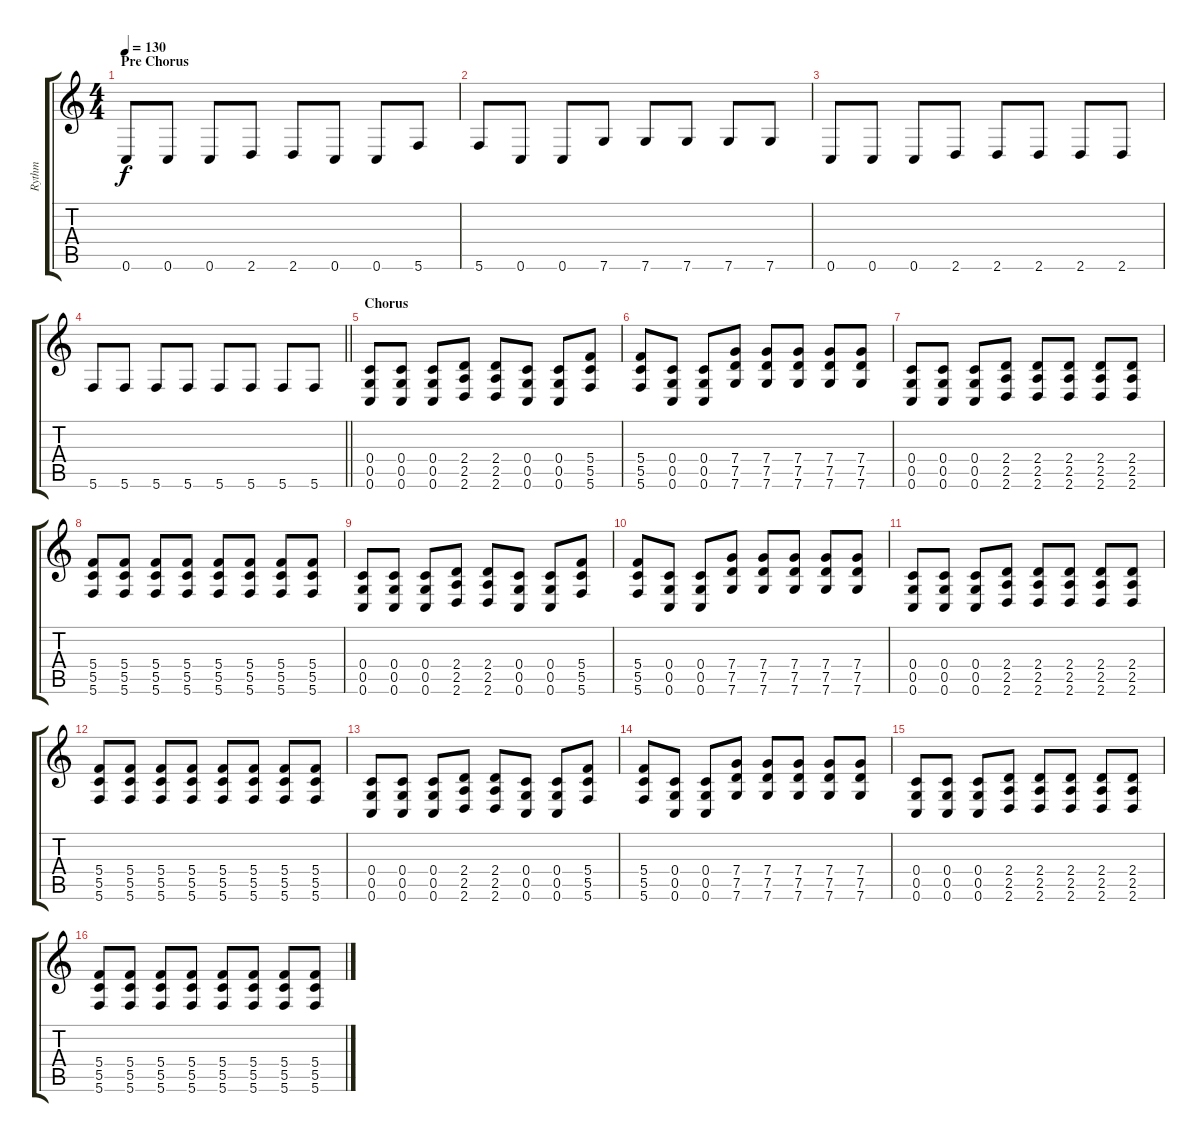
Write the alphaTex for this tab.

\track ("Rythm" "Rythm") {instrument overdrivenguitar}
\staff {score tabs}
\tuning (D4 A3 F3 C3 G2 C2) {hide}
\ts (4 4)
\section ("" "Pre Chorus")
\tempo 130
\clef g2
\ks c
0.6.8{dy f} 0.6.8 0.6.8 2.6.8 2.6.8 0.6.8 0.6.8 5.6.8 |
5.6.8 0.6.8 0.6.8 7.6.8 7.6.8 7.6.8 7.6.8 7.6.8 |
0.6.8 0.6.8 0.6.8 2.6.8 2.6.8 2.6.8 2.6.8 2.6.8 |
\barLineRight lightlight
5.6.8 5.6.8 5.6.8 5.6.8 5.6.8 5.6.8 5.6.8 5.6.8 |
\section ("" "Chorus")
(0.4 0.5 0.6).8 (0.4 0.5 0.6).8 (0.4 0.5 0.6).8 (2.4 2.5 2.6).8 (2.4 2.5 2.6).8 (0.4 0.5 0.6).8 (0.4 0.5 0.6).8 (5.4 5.5 5.6).8 |
(5.4 5.5 5.6).8 (0.4 0.5 0.6).8 (0.4 0.5 0.6).8 (7.4 7.5 7.6).8 (7.4 7.5 7.6).8 (7.4 7.5 7.6).8 (7.4 7.5 7.6).8 (7.4 7.5 7.6).8 |
(0.4 0.5 0.6).8 (0.4 0.5 0.6).8 (0.4 0.5 0.6).8 (2.4 2.5 2.6).8 (2.4 2.5 2.6).8 (2.4 2.5 2.6).8 (2.4 2.5 2.6).8 (2.4 2.5 2.6).8 |
(5.4 5.5 5.6).8 (5.4 5.5 5.6).8 (5.4 5.5 5.6).8 (5.4 5.5 5.6).8 (5.4 5.5 5.6).8 (5.4 5.5 5.6).8 (5.4 5.5 5.6).8 (5.4 5.5 5.6).8 |
(0.4 0.5 0.6).8 (0.4 0.5 0.6).8 (0.4 0.5 0.6).8 (2.4 2.5 2.6).8 (2.4 2.5 2.6).8 (0.4 0.5 0.6).8 (0.4 0.5 0.6).8 (5.4 5.5 5.6).8 |
(5.4 5.5 5.6).8 (0.4 0.5 0.6).8 (0.4 0.5 0.6).8 (7.4 7.5 7.6).8 (7.4 7.5 7.6).8 (7.4 7.5 7.6).8 (7.4 7.5 7.6).8 (7.4 7.5 7.6).8 |
(0.4 0.5 0.6).8 (0.4 0.5 0.6).8 (0.4 0.5 0.6).8 (2.4 2.5 2.6).8 (2.4 2.5 2.6).8 (2.4 2.5 2.6).8 (2.4 2.5 2.6).8 (2.4 2.5 2.6).8 |
(5.4 5.5 5.6).8 (5.4 5.5 5.6).8 (5.4 5.5 5.6).8 (5.4 5.5 5.6).8 (5.4 5.5 5.6).8 (5.4 5.5 5.6).8 (5.4 5.5 5.6).8 (5.4 5.5 5.6).8 |
(0.4 0.5 0.6).8 (0.4 0.5 0.6).8 (0.4 0.5 0.6).8 (2.4 2.5 2.6).8 (2.4 2.5 2.6).8 (0.4 0.5 0.6).8 (0.4 0.5 0.6).8 (5.4 5.5 5.6).8 |
(5.4 5.5 5.6).8 (0.4 0.5 0.6).8 (0.4 0.5 0.6).8 (7.4 7.5 7.6).8 (7.4 7.5 7.6).8 (7.4 7.5 7.6).8 (7.4 7.5 7.6).8 (7.4 7.5 7.6).8 |
(0.4 0.5 0.6).8 (0.4 0.5 0.6).8 (0.4 0.5 0.6).8 (2.4 2.5 2.6).8 (2.4 2.5 2.6).8 (2.4 2.5 2.6).8 (2.4 2.5 2.6).8 (2.4 2.5 2.6).8 |
(5.4 5.5 5.6).8 (5.4 5.5 5.6).8 (5.4 5.5 5.6).8 (5.4 5.5 5.6).8 (5.4 5.5 5.6).8 (5.4 5.5 5.6).8 (5.4 5.5 5.6).8 (5.4 5.5 5.6).8
